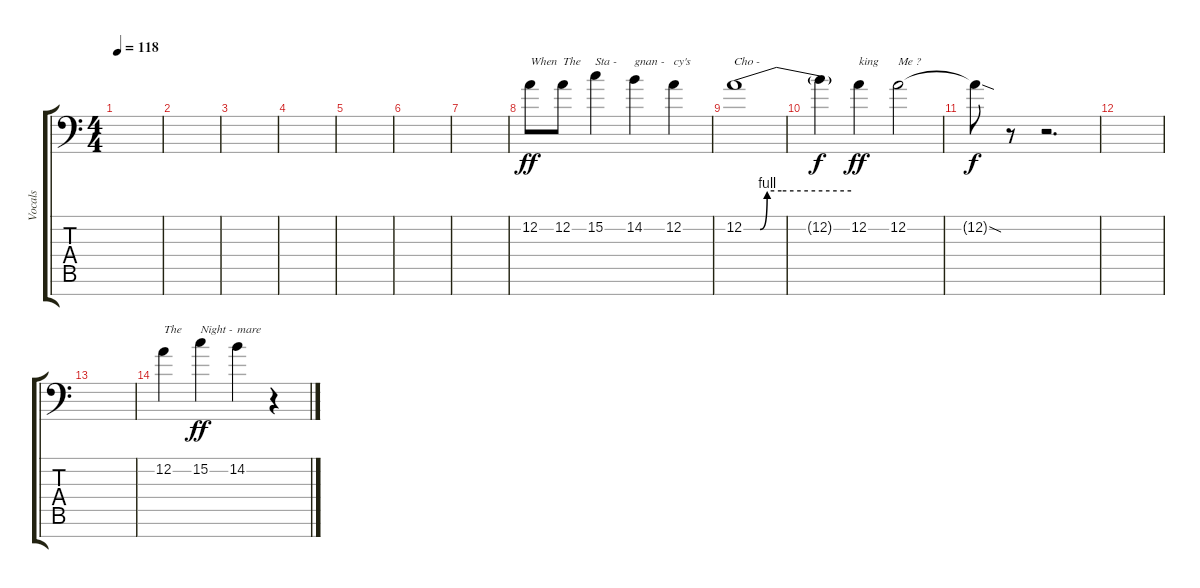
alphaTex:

\track ("Vocals" "Vocals") {instrument bassoon}
\staff {score tabs}
\tuning (D4 A3 E3 D3 A2 E2 A1) {hide}
\ts (4 4)
\tempo 118
\clef f4
\ks c
|
|
|
|
|
|
|
12.2.8{txt "When" dy ff volume 16} 12.2.8{txt "The"} 15.2.4{txt "Sta - "} 14.2.4{txt "gnan - "} 12.2.4{txt "cy's"} |
12.2{be (custom 0 0 9 0 13 4 21 4 60 4)}.1{txt "Cho - "} |
12.2{t}.4{dy f} 12.2.4{txt "king" dy ff} 12.2.2{txt "Me ?"} |
12.2{sod t}.8{dy f} r.8 r.2{d} |
|
|
12.2.4{txt "The"} 15.2.4{txt "Night - " dy ff} 14.2.4{txt "mare"} r.4
